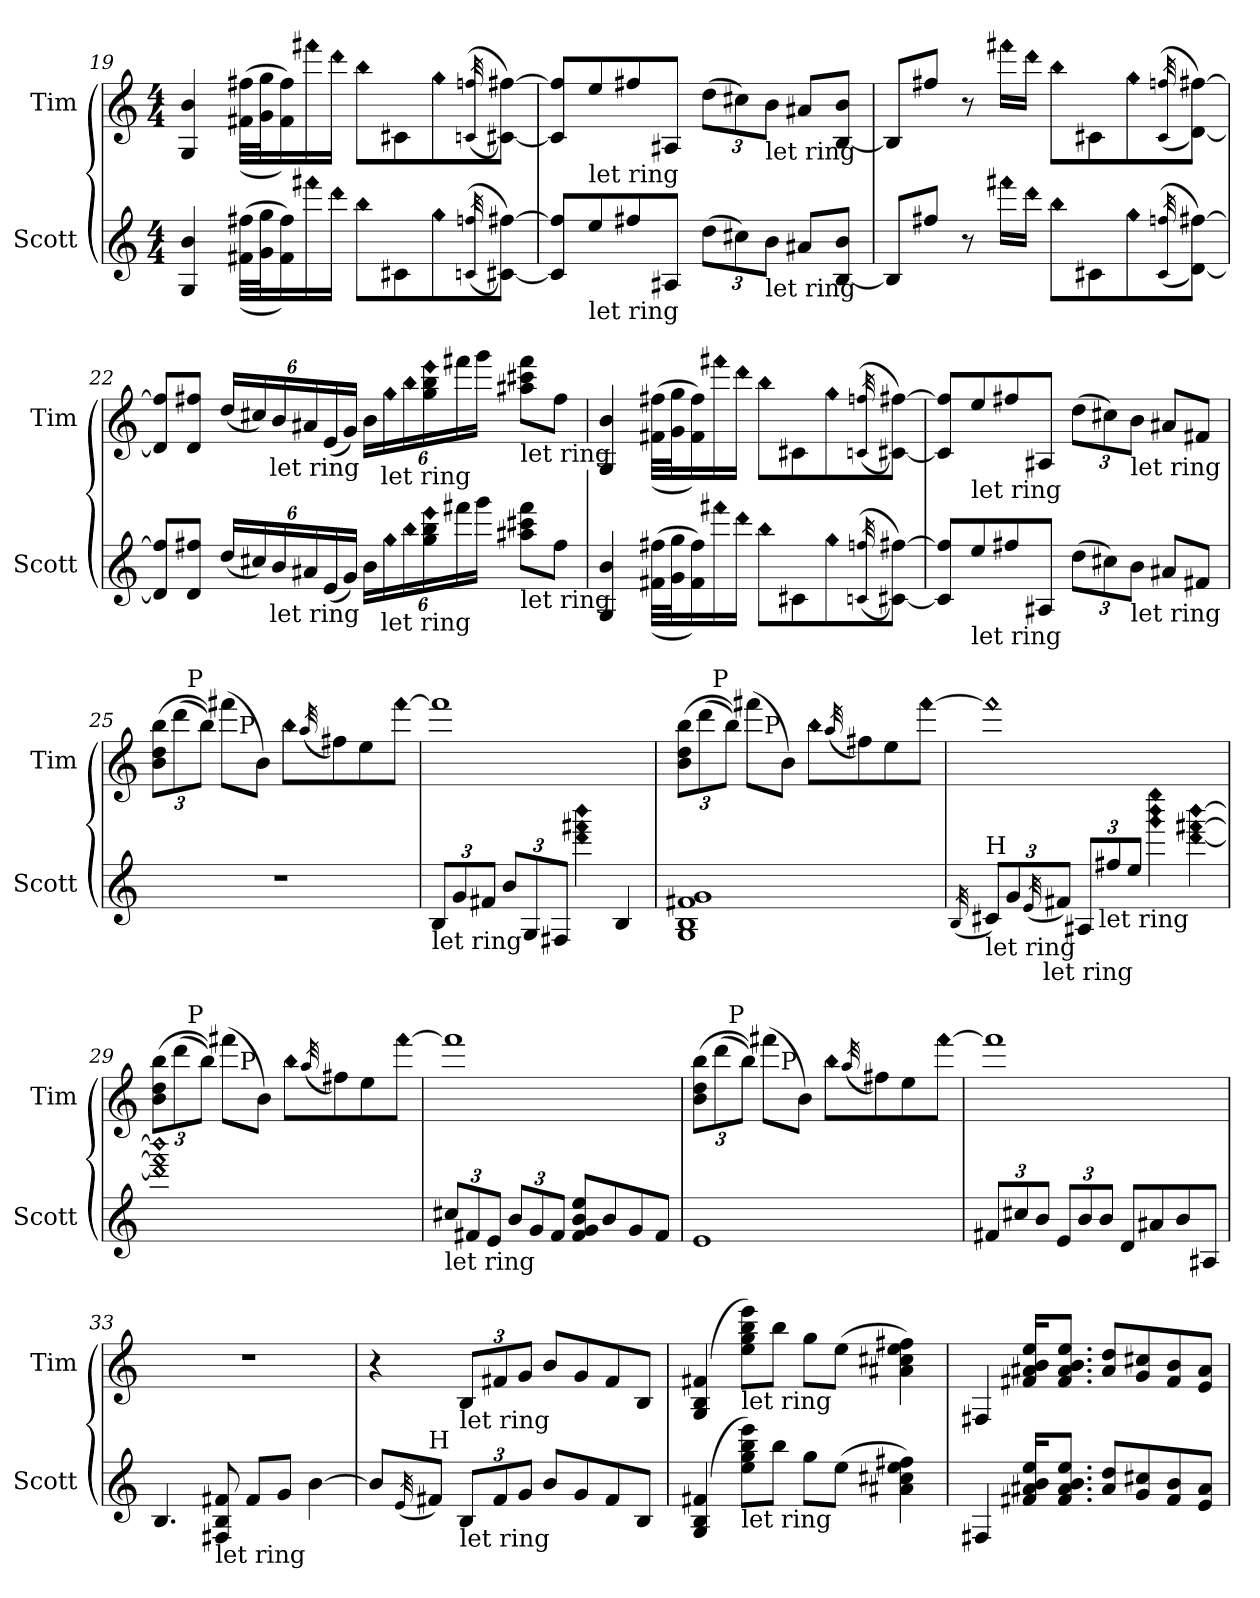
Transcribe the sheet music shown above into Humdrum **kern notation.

**kern	**kern
*part2	*part1
*staff2	*staff1
*I"Scott	*I"Tim
*I'Scott	*I'Tim
!!LO:PB:g=z
*clefG2	*clefG2
*ITrd7c12	*ITrd7c12
*k[]	*k[]
*C:	*C:
*M4/4	*M4/4
=19	=19
4GG/ 4B/	4GG/ 4B/
((32F#X\ 32f#X\LLL	((32F#X\ 32f#X\LLL
32G\ 32g\J	32G\ 32g\J
16F#\ 16f#\))	16F#\ 16f#\))
!LO:N:head=diamond	!LO:N:head=diamond
16ff#X\	16ff#X\
!LO:N:head=diamond	!LO:N:head=diamond
16dd\JJ	16dd\JJ
!LO:N:head=diamond	!LO:N:head=diamond
8b\L	8b\L
8C#X\	8C#X\
!LO:N:head=diamond	!LO:N:head=diamond
8g\	8g\
((32qCn/ 32qfn/	((32qCn/ 32qfn/
[8C#X\ [8f#X\J))	[8C#X\ [8f#X\J))
=20	=20
8C#/] 8f#/]L	8C#/] 8f#/]L
!	!LO:TX:b:t=let ring
!LO:TX:b:t=let ring	!
8e/	8e/
8f#X/	8f#X/
8AA#X/J	8AA#X/J
*Xbrackettup	*Xbrackettup
(12d\L	(12d\L
12c#X\)	12c#X\)
!	!LO:TX:b:t=let ring
!LO:TX:b:t=let ring	!
12B\J	12B\J
8A#X/L	8A#X/L
[8BB/ 8B/J	[8BB/ 8B/J
=21	=21
8BB/L]	8BB/L]
8f#X/J	8f#X/J
8r	8r
!LO:N:head=diamond	!LO:N:head=diamond
16ff#X\LL	16ff#X\LL
!LO:N:head=diamond	!LO:N:head=diamond
16dd\JJ	16dd\JJ
!LO:N:head=diamond	!LO:N:head=diamond
8b\L	8b\L
8C#X\	8C#X\
!LO:N:head=diamond	!LO:N:head=diamond
8g\	8g\
((32qC#/ 32qfn/	((32qC#/ 32qfn/
[8D\ [8f#X\J))	[8D\ [8f#X\J))
!!LO:LB:g=z
=22	=22
8D/] 8f#/]L	8D/] 8f#/]L
8D/ 8f#X/J	8D/ 8f#X/J
(24d/LL	(24d/LL
24c#X/)	24c#X/)
!	!LO:TX:b:t=let ring
!LO:TX:b:t=let ring	!
24B/	24B/
24A#X/	24A#X/
(24E/	(24E/
24G/JJ)	24G/JJ)
24B\LL	24B\LL
!	!LO:TX:b:t=let ring
!LO:TX:b:t=let ring	!
!LO:N:head=diamond	!LO:N:head=diamond
24g\	24g\
!LO:N:head=diamond	!LO:N:head=diamond
24b\	24b\
!LO:N:n=3:head=diamond	!LO:N:n=3:head=diamond
24g\ 24b\ 24ee\	24g\ 24b\ 24ee\
24ff#X\	24ff#X\
24gg\JJ	24gg\JJ
!	!LO:TX:b:t=let ring
!LO:TX:b:t=let ring	!
8a#X\ 8cc#X\ 8ff#\L	8a#X\ 8cc#X\ 8ff#\L
8f#\J	8f#\J
=23	=23
4GG/ 4B/	4GG/ 4B/
((32F#X\ 32f#X\LLL	((32F#X\ 32f#X\LLL
32G\ 32g\J	32G\ 32g\J
16F#\ 16f#\))	16F#\ 16f#\))
!LO:N:head=diamond	!LO:N:head=diamond
16ff#X\	16ff#X\
!LO:N:head=diamond	!LO:N:head=diamond
16dd\JJ	16dd\JJ
!LO:N:head=diamond	!LO:N:head=diamond
8b\L	8b\L
8C#X\	8C#X\
!LO:N:head=diamond	!LO:N:head=diamond
8g\	8g\
((32qCn/ 32qfn/	((32qCn/ 32qfn/
[8C#X\ [8f#X\J))	[8C#X\ [8f#X\J))
!!LO:LB:g=z
=24	=24
8C#/] 8f#/]L	8C#/] 8f#/]L
!	!LO:TX:b:t=let ring
!LO:TX:b:t=let ring	!
8e/	8e/
8f#X/	8f#X/
8AA#X/J	8AA#X/J
(12d\L	(12d\L
12c#X\)	12c#X\)
!	!LO:TX:b:t=let ring
!LO:TX:b:t=let ring	!
12B\J	12B\J
8A#X/L	8A#X/L
8F#X/J	8F#X/J
=25	=25
!	!LO:TX:b:t=let ring
*	*^
*	*	*^
1r	(12B\ 12d\ 12b\L	8ryy	4ryy
.	(12dd\	.	.
!	!	!LO:TX:a:t=P	!
.	.	2..ryy	.
.	12b\J))	.	.
.	(8ff#X\L	.	16ryy
!	!	!	!LO:TX:a:t=P
.	.	.	2ryy
.	8B\J)	.	.
!	!LO:N:head=diamond	!	!
.	8b\L	.	.
.	(32qa/	.	.
.	8f#X\)	.	.
.	8e\	.	.
.	.	.	8.ryy
!	!LO:N:head=diamond	!	!
.	[8ff#\J	.	.
=26	=26	=26	=26
!LO:TX:b:t=let ring	!	!	!
!	!LO:N:head=diamond	!	!
*	*v	*v	*v
12BB/L	1ff#]
12G/	.
12F#X/J	.
12B/L	.
12GG/	.
12FF#X/J	.
!LO:N:n=1:head=diamond	!
!LO:N:n=2:head=diamond	!
!LO:N:n=3:head=diamond	!
4dd\ 4ff#X\ 4bb\	.
4BB/	.
!!LO:LB:g=z
=27	=27
!	!LO:TX:b:t=let ring
*	*^
*	*	*^
1GG 1BB 1F#X 1G	(12B\ 12d\ 12b\L	8ryy	4ryy
.	(12dd\	.	.
!	!	!LO:TX:a:t=P	!
.	.	2..ryy	.
.	12b\J))	.	.
.	(8ff#X\L	.	16ryy
!	!	!	!LO:TX:a:t=P
.	.	.	2ryy
.	8B\J)	.	.
!	!LO:N:head=diamond	!	!
.	8b\L	.	.
.	(32qa/	.	.
.	8f#X\)	.	.
.	8e\	.	.
.	.	.	8.ryy
!	!LO:N:head=diamond	!	!
.	[8ff#\J	.	.
*	*v	*v	*v
=28	=28
(32qBB/	.
!LO:TX:a:t=H	!
!LO:TX:b:t=let ring	!
!	!LO:N:head=diamond
12C#X/L)	1ff#]
12G/	.
(32qE/	.
!LO:TX:b:t=let ring	!
12F#X/J)	.
12AA#X/L	.
!LO:TX:b:t=let ring	!
12f#X/	.
12e/J	.
!LO:N:n=1:head=diamond	!
!LO:N:n=2:head=diamond	!
!LO:N:n=3:head=diamond	!
4gg\ 4bb\ 4eee\	.
!LO:N:n=1:head=diamond	!
!LO:N:n=2:head=diamond	!
!LO:N:n=3:head=diamond	!
[4dd\ [4ff#X\ [4bb\	.
=29	=29
!	!LO:TX:b:t=let ring
!LO:N:n=1:head=diamond	!
!LO:N:n=2:head=diamond	!
!LO:N:n=3:head=diamond	!
*	*^
*	*	*^
1dd] 1ff#] 1bb]	(12B\ 12d\ 12b\L	8ryy	4ryy
.	(12dd\	.	.
!	!	!LO:TX:a:t=P	!
.	.	2..ryy	.
.	12b\J))	.	.
.	(8ff#X\L	.	16ryy
!	!	!	!LO:TX:a:t=P
.	.	.	2ryy
.	8B\J)	.	.
!	!LO:N:head=diamond	!	!
.	8b\L	.	.
.	(32qa/	.	.
.	8f#X\)	.	.
.	8e\	.	.
.	.	.	8.ryy
!	!LO:N:head=diamond	!	!
.	[8ff#\J	.	.
!!LO:PB:g=z
=30	=30	=30	=30
!LO:TX:b:t=let ring	!	!	!
!	!LO:N:head=diamond	!	!
*	*v	*v	*v
12c#X/L	1ff#]
12F#X/	.
12E/J	.
12B/L	.
12G/	.
12F#/J	.
8F#/ 8G/ 8B/ 8e/L	.
8B/	.
8G/	.
8F#/J	.
=31	=31
!	!LO:TX:b:t=let ring
*	*^
*	*	*^
1E	(12B\ 12d\ 12b\L	8ryy	4ryy
.	(12dd\	.	.
!	!	!LO:TX:a:t=P	!
.	.	2..ryy	.
.	12b\J))	.	.
.	(8ff#X\L	.	16ryy
!	!	!	!LO:TX:a:t=P
.	.	.	2ryy
.	8B\J)	.	.
!	!LO:N:head=diamond	!	!
.	8b\L	.	.
.	(32qa/	.	.
.	8f#X\)	.	.
.	8e\	.	.
.	.	.	8.ryy
!	!LO:N:head=diamond	!	!
.	[8ff#\J	.	.
=32	=32	=32	=32
!	!LO:N:head=diamond	!	!
*	*v	*v	*v
12F#X/L	1ff#]
12c#X/	.
12B/J	.
12E/L	.
12B/	.
12B/J	.
8D/L	.
8A#X/	.
8B/	.
8AA#X/J	.
!!LO:LB:g=z
=33	=33
4.BB/	1r
!LO:TX:b:t=let ring	!
8FF#X/ 8BB/ 8F#X/	.
8F#/L	.
8G/J	.
[4B\	.
=34	=34
8B/L]	4r
(32qE/	.
!LO:TX:a:t=H	!
8F#X/J)	.
!	!LO:TX:b:t=let ring
!LO:TX:b:t=let ring	!
12BB/L	12BB/L
12F#/	12F#X/
12G/J	12G/J
8B/L	8B/L
8G/	8G/
8F#/	8F#/
8BB/J	8BB/J
=35	=35
(4GG/ 4BB/ 4F#X/	(4GG/ 4BB/ 4F#X/
!	!LO:TX:b:t=let ring
!LO:TX:b:t=let ring	!
8e\ 8g\ 8b\ 8ee\L)	8e\ 8g\ 8b\ 8ee\L)
8b\J	8b\J
8g\L	8g\L
(8e\J	(8e\J
4A#X\ 4c#X\ 4e\ 4f#X\)	4A#X\ 4c#X\ 4e\ 4f#X\)
!!LO:LB:g=z
=36	=36
4FF#X/	4FF#X/
16F#X/ 16A#X/ 16B/ 16e/KL	16F#X/ 16A#X/ 16B/ 16e/KL
8.F#/ 8.A#/ 8.B/ 8.e/J	8.F#/ 8.A#/ 8.B/ 8.e/J
8A#/ 8d/L	8A#/ 8d/L
8G/ 8c#X/	8G/ 8c#X/
8F#/ 8B/	8F#/ 8B/
8E/ 8A#/J	8E/ 8A#/J
=	=
*-	*-
